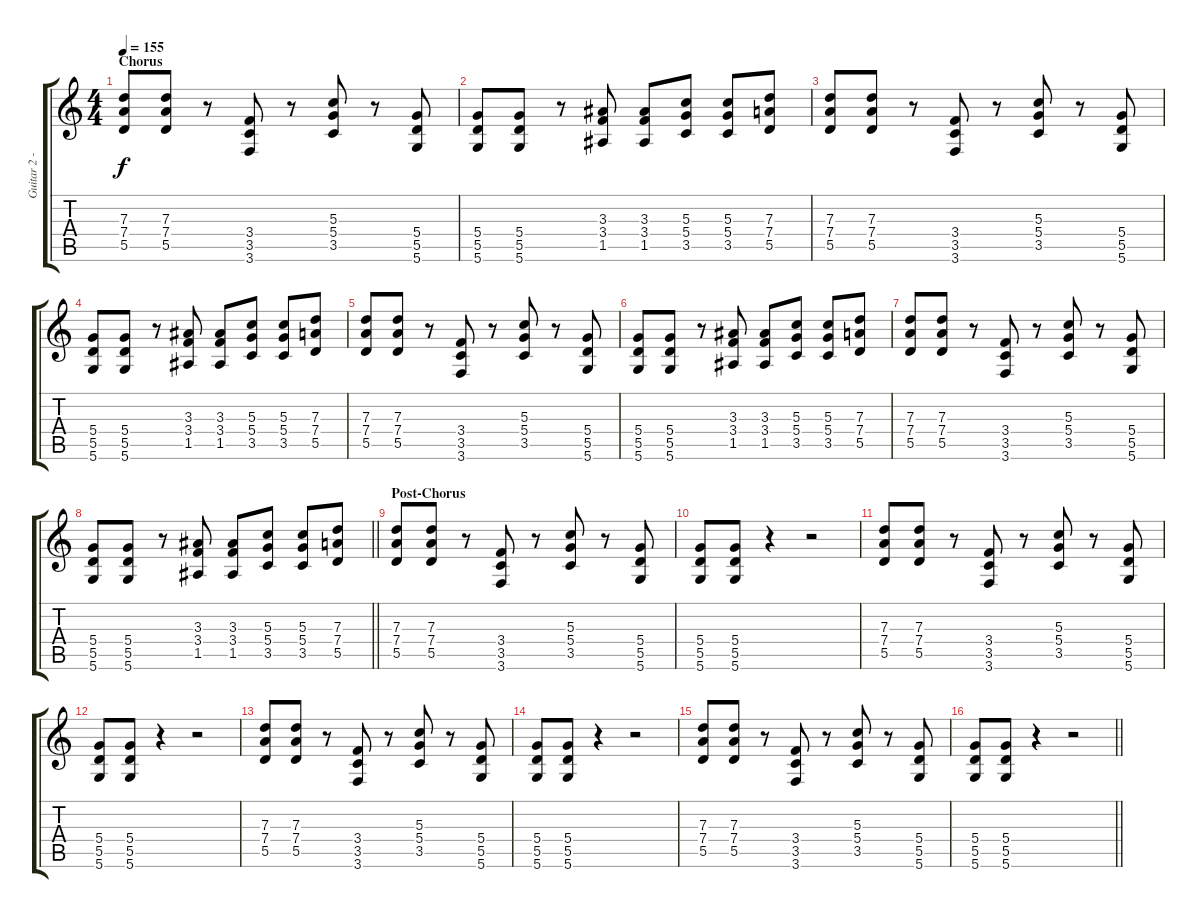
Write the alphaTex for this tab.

\track ("Guitar 2 - Ryan Peak" "Guitar 2 -") {instrument distortionguitar}
\staff {score tabs}
\tuning (E4 B3 G3 D3 A2 D2) {hide}
\ts (4 4)
\section ("" "Chorus")
\tempo 155
\clef g2
\ks c
(7.3 7.4 5.5).8{dy f} (7.3 7.4 5.5).8 r.8 (3.4 3.5 3.6).8 r.8 (5.3 5.4 3.5).8 r.8 (5.4 5.5 5.6).8 |
(5.4 5.5 5.6).8 (5.4 5.5 5.6).8 r.8 (3.3 3.4 1.5).8 (3.3 3.4 1.5).8 (5.3 5.4 3.5).8 (5.3 5.4 3.5).8 (7.3 7.4 5.5).8 |
(7.3 7.4 5.5).8 (7.3 7.4 5.5).8 r.8 (3.4 3.5 3.6).8 r.8 (5.3 5.4 3.5).8 r.8 (5.4 5.5 5.6).8 |
(5.4 5.5 5.6).8 (5.4 5.5 5.6).8 r.8 (3.3 3.4 1.5).8 (3.3 3.4 1.5).8 (5.3 5.4 3.5).8 (5.3 5.4 3.5).8 (7.3 7.4 5.5).8 |
(7.3 7.4 5.5).8 (7.3 7.4 5.5).8 r.8 (3.4 3.5 3.6).8 r.8 (5.3 5.4 3.5).8 r.8 (5.4 5.5 5.6).8 |
(5.4 5.5 5.6).8 (5.4 5.5 5.6).8 r.8 (3.3 3.4 1.5).8 (3.3 3.4 1.5).8 (5.3 5.4 3.5).8 (5.3 5.4 3.5).8 (7.3 7.4 5.5).8 |
(7.3 7.4 5.5).8 (7.3 7.4 5.5).8 r.8 (3.4 3.5 3.6).8 r.8 (5.3 5.4 3.5).8 r.8 (5.4 5.5 5.6).8 |
\barLineRight lightlight
(5.4 5.5 5.6).8 (5.4 5.5 5.6).8 r.8 (3.3 3.4 1.5).8 (3.3 3.4 1.5).8 (5.3 5.4 3.5).8 (5.3 5.4 3.5).8 (7.3 7.4 5.5).8 |
\section ("" "Post-Chorus")
(7.3 7.4 5.5).8 (7.3 7.4 5.5).8 r.8 (3.4 3.5 3.6).8 r.8 (5.3 5.4 3.5).8 r.8 (5.4 5.5 5.6).8 |
(5.4 5.5 5.6).8 (5.4 5.5 5.6).8 r.4 r.2 |
(7.3 7.4 5.5).8 (7.3 7.4 5.5).8 r.8 (3.4 3.5 3.6).8 r.8 (5.3 5.4 3.5).8 r.8 (5.4 5.5 5.6).8 |
(5.4 5.5 5.6).8 (5.4 5.5 5.6).8 r.4 r.2 |
(7.3 7.4 5.5).8 (7.3 7.4 5.5).8 r.8 (3.4 3.5 3.6).8 r.8 (5.3 5.4 3.5).8 r.8 (5.4 5.5 5.6).8 |
(5.4 5.5 5.6).8 (5.4 5.5 5.6).8 r.4 r.2 |
(7.3 7.4 5.5).8 (7.3 7.4 5.5).8 r.8 (3.4 3.5 3.6).8 r.8 (5.3 5.4 3.5).8 r.8 (5.4 5.5 5.6).8 |
\barLineRight lightlight
(5.4 5.5 5.6).8 (5.4 5.5 5.6).8 r.4 r.2
